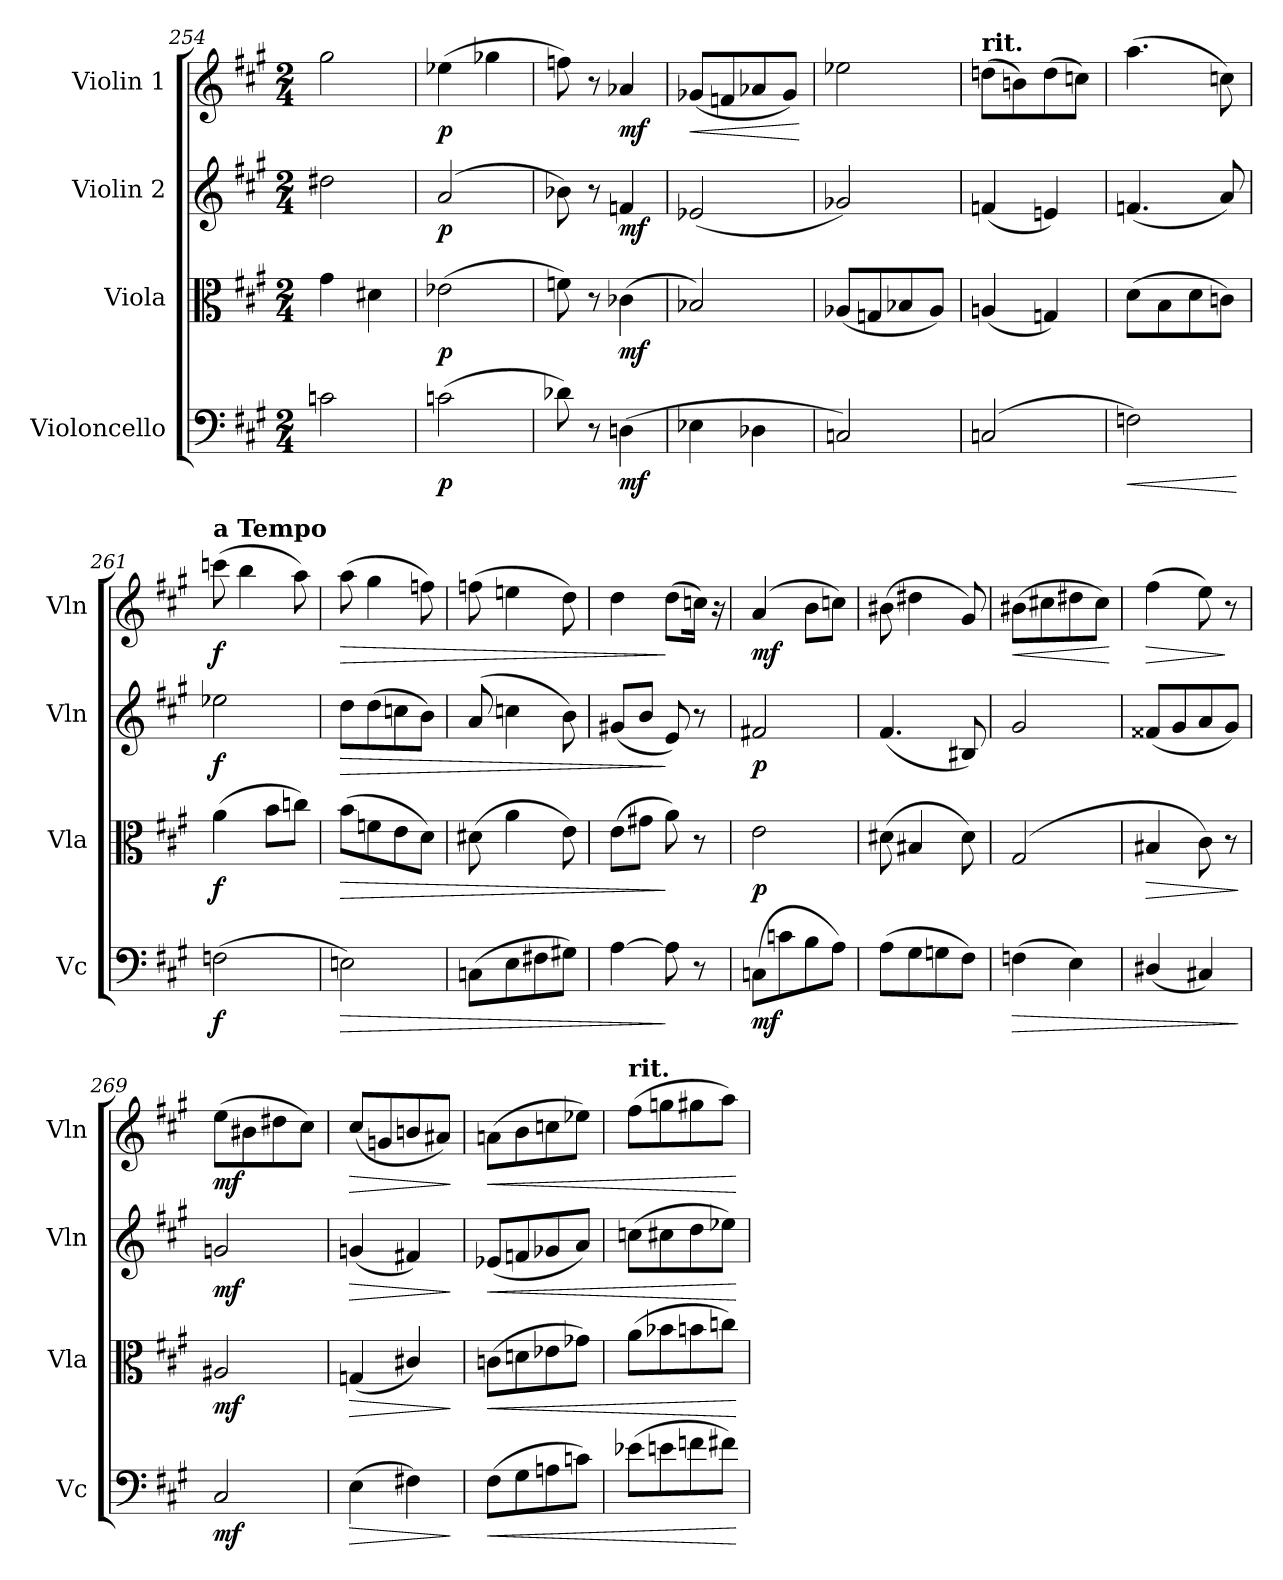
**kern	**dynam	**kern	**dynam	**kern	**dynam	**kern	**dynam
*part4	*part4	*part3	*part3	*part2	*part2	*part1	*part1
*staff4	*staff4	*staff3	*staff3	*staff2	*staff2	*staff1	*staff1
*I"Violoncello	*	*I"Viola	*	*I"Violin 2	*	*I"Violin 1	*
*I'Vc	*	*I'Vla	*	*I'Vln	*	*I'Vln	*
*clefF4	*	*clefC3	*	*clefG2	*	*clefG2	*
*k[f#c#g#]	*	*k[f#c#g#]	*	*k[f#c#g#]	*	*k[f#c#g#]	*
*M2/4	*	*M2/4	*	*M2/4	*	*M2/4	*
=254	=254	=254	=254	=254	=254	=254	=254
2cn\	.	4g#\	.	2dd#X\	.	2gg#\	.
.	.	4d#X\	.	.	.	.	.
=255	=255	=255	=255	=255	=255	=255	=255
!	!LO:DY:b	!	!LO:DY:b	!	!LO:DY:b	!	!LO:DY:b
(>2cn\	p	(2e-X\	p	(2a/	p	(4ee-X\	p
.	.	.	.	.	.	4gg-X\	.
=256	=256	=256	=256	=256	=256	=256	=256
8d-X\)	.	8fn\)	.	8b-X\)	.	8ffn\)	.
8r	.	8r	.	8r	.	8r	.
!	!LO:DY:b	!	!LO:DY:b	!	!LO:DY:b	!	!LO:DY:b
(>4Dn\	mf	(4c-X\	mf	4fn/	mf	4a-X/	mf
=257	=257	=257	=257	=257	=257	=257	=257
!	!	!	!	!	!	!	!LO:HP:b
4E-X\	.	2B-X/)	.	(2e-X/	.	(8g-X/L	<
.	.	.	.	.	.	8fn/	.
4D-X\	.	.	.	.	.	8a-X/	.
.	.	.	.	.	.	8g-/J)	.
.	.	.	.	.	.	.	[
=258	=258	=258	=258	=258	=258	=258	=258
2Cn/)	.	(8A-X/L	.	2g-X/)	.	2ee-X\	.
.	.	8Gn/	.	.	.	.	.
.	.	8B-X/	.	.	.	.	.
.	.	8A-/J)	.	.	.	.	.
=259	=259	=259	=259	=259	=259	=259	=259
!	!	!	!	!	!	!LO:TX:a:B:t=rit.	!
!	!LO:DY:b	!	!	!	!	!	!
!	!LO:DY:n=1:b	!	!LO:DY:b	!	!	!	!
!	!	!	!LO:DY:n=1:b	!	!LO:DY:b	!	!
!	!	!	!	!	!LO:DY:n=1:b	!	!LO:DY:b
!	!	!	!	!	!	!	!LO:DY:n=1:b
(>2Cn/	p other-dynamics	(4An/	p other-dynamics	(4fn/	p other-dynamics	(8ddn\L	p other-dynamics
.	.	.	.	.	.	8bn\)	.
.	.	4Gn/)	.	4en/)	.	(8dd\	.
.	.	.	.	.	.	8ccn\J)	.
=260	=260	=260	=260	=260	=260	=260	=260
!	!LO:HP:b	!	!	!	!	!	!
2Fn\)	<	(8d\L	.	(4.fn/	.	(4.aa\	.
.	.	8B\	.	.	.	.	.
.	.	8d\	.	.	.	.	.
.	.	8cn\J)	.	8a/)	.	8ccn\)	.
.	[	.	.	.	.	.	.
=261	=261	=261	=261	=261	=261	=261	=261
!	!	!	!	!	!	!LO:TX:a:B:t=a Tempo	!
!	!LO:DY:b	!	!LO:DY:b	!	!LO:DY:b	!	!LO:DY:b
(>2Fn\	f	(4a\	f	2ee-X\	f	(8cccn\	f
.	.	.	.	.	.	4bb\	.
.	.	8b\L	.	.	.	.	.
.	.	8ccn\J)	.	.	.	8aa\)	.
=262	=262	=262	=262	=262	=262	=262	=262
!	!LO:HP:b	!	!LO:HP:b	!	!LO:HP:b	!	!LO:HP:b
2En\)	>	(8b\L	>	8dd\L	>	(8aa\	>
.	.	8fn\	.	(8dd\	.	4gg#\	.
.	.	8e\	.	8ccn\	.	.	.
.	.	8d\J)	.	8b\J)	.	8ffn\)	.
=263	=263	=263	=263	=263	=263	=263	=263
(>8Cn\L	.	(8d#X\	.	(8a/	.	(8ffn\	.
8E\	.	4a\	.	4ccn\	.	4een\	.
8F#X\	.	.	.	.	.	.	.
8G#X\J)	.	8e\)	.	8b\)	.	8dd\)	.
!!LO:PB:g=z
=264	=264	=264	=264	=264	=264	=264	=264
[4A\	.	(8e\L	.	(8g#X/L	.	4dd\	.
.	.	8g#X\J	.	8b/J	.	.	.
8A\]	]	8a\)	]	8e/)	]	(8dd\L	]
8r	.	8r	.	8r	.	16ccn\Jk)	.
.	.	.	.	.	.	16r	.
=265	=265	=265	=265	=265	=265	=265	=265
!	!LO:DY:b	!	!LO:DY:b	!	!LO:DY:b	!	!LO:DY:b
(8Cn\L	mf	2e\	p	2f#X/	p	(4a/	mf
8cn\	.	.	.	.	.	.	.
8B\	.	.	.	.	.	8b\L	.
8A\J)	.	.	.	.	.	8ccn\J)	.
!!LO:LB:g=z
=266	=266	=266	=266	=266	=266	=266	=266
(>8A\L	.	(8d#X\	.	(4.f#/	.	(8b#X\	.
8G#\	.	4B#X/	.	.	.	4dd#X\	.
8Gn\	.	.	.	.	.	.	.
8F#\J)	.	8d#\)	.	8B#X/)	.	8g#/)	.
=267	=267	=267	=267	=267	=267	=267	=267
!	!LO:HP:b	!	!	!	!	!	!LO:HP:b
(>4Fn\	>	(2G#/	.	2g#/	.	(8b#X\L	<
.	.	.	.	.	.	8cc#X\	.
4E\)	.	.	.	.	.	8dd#X\	.
.	.	.	.	.	.	8cc#\J)	.
.	.	.	.	.	.	.	[
=268	=268	=268	=268	=268	=268	=268	=268
!	!	!	!LO:HP:b	!	!	!	!LO:HP:b
(4D#X/	.	4B#X/	>	(8f##X/L	.	(4ff#\	>
.	.	.	.	8g#/	.	.	.
4C#X/)	.	8c#\)	.	8a/	.	8ee\)	.
.	.	8r	.	8g#/J)	.	8r	]
.	]	.	]	.	.	.	.
=269	=269	=269	=269	=269	=269	=269	=269
!	!LO:DY:b	!	!LO:DY:b	!	!LO:DY:b	!	!LO:DY:b
2C#/	mf	2A#X/	mf	2gn/	mf	(8ee\L	mf
.	.	.	.	.	.	8b#X\	.
.	.	.	.	.	.	8dd#X\	.
.	.	.	.	.	.	8cc#\J)	.
=270	=270	=270	=270	=270	=270	=270	=270
!	!LO:HP:b	!	!LO:HP:b	!	!LO:HP:b	!	!LO:HP:b
(>4E\	>	(4Gn/	>	(<4gn/	>	(8cc#/L	>
.	.	.	.	.	.	8gn/	.
4F#X\)	.	4c#X/)	.	4f#X/)	.	8bn/	.
.	.	.	.	.	.	8a#X/J)	.
.	]	.	]	.	]	.	]
=271	=271	=271	=271	=271	=271	=271	=271
!	!LO:HP:b	!	!LO:HP:b	!	!LO:HP:b	!	!LO:HP:b
(>8F#\L	<	(>8cn\L	<	(<8e-X/L	<	(8an\L	<
8G#\	.	8dn\	.	8fn/	.	8b\	.
8An\	.	8e-X\	.	8g-X/	.	8ccn\	.
8cn\J)	.	8g-X\J)	.	8a/J)	.	8ee-X\J)	.
=272	=272	=272	=272	=272	=272	=272	=272
!	!	!	!	!	!	!LO:TX:a:B:t=rit.	!
(>8e-X\L	.	(>8a\L	.	(>8ccn\L	.	(8ff#\L	.
8en\	.	8b-X\	.	8cc#X\	.	8ggn\	.
8fn\	.	8bn\	.	8dd\	.	8gg#X\	.
8f#X\J)	.	8ccn\J)	.	8ee-X\J)	.	8aa\J)	.
.	[	.	[	.	[	.	[
=	=	=	=	=	=	=	=
*-	*-	*-	*-	*-	*-	*-	*-
